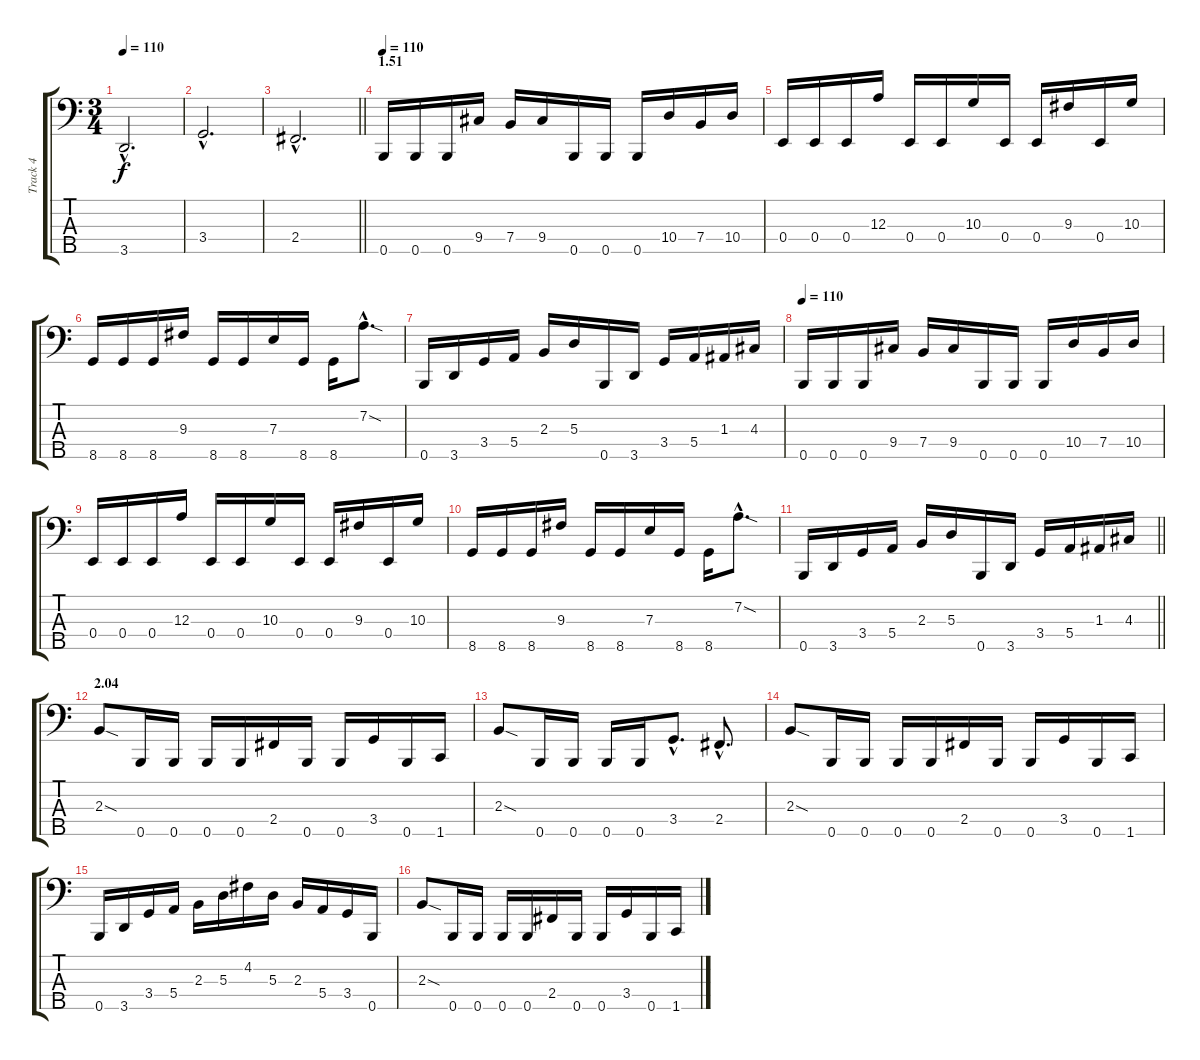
\track ("Track 4" "Track 4") {instrument electricbassfinger}
\staff {score tabs}
\tuning (G2 D2 A1 E1 B0) {hide}
\ts (3 4)
\tempo 110
\clef f4
\ks c
3.5{hac}.2{d dy f} |
3.4{hac}.2{d} |
\barLineRight lightlight
2.4{hac}.2{d} |
\section ("" "1.51")
\tempo 110
0.5.16 0.5.16 0.5.16 9.4.16 7.4.16 9.4.16 0.5.16 0.5.16 0.5.16 10.4.16 7.4.16 10.4.16 |
0.4.16 0.4.16 0.4.16 12.3.16 0.4.16 0.4.16 10.3.16 0.4.16 0.4.16 9.3.16 0.4.16 10.3.16 |
8.5.16 8.5.16 8.5.16 9.3.16 8.5.16 8.5.16 7.3.16 8.5.16 8.5.16 7.2{sod hac}.8{d} |
0.5.16 3.5.16 3.4.16 5.4.16 2.3.16 5.3.16 0.5.16 3.5.16 3.4.16 5.4.16 1.3.16 4.3.16 |
\tempo 110
0.5.16 0.5.16 0.5.16 9.4.16 7.4.16 9.4.16 0.5.16 0.5.16 0.5.16 10.4.16 7.4.16 10.4.16 |
0.4.16 0.4.16 0.4.16 12.3.16 0.4.16 0.4.16 10.3.16 0.4.16 0.4.16 9.3.16 0.4.16 10.3.16 |
8.5.16 8.5.16 8.5.16 9.3.16 8.5.16 8.5.16 7.3.16 8.5.16 8.5.16 7.2{sod hac}.8{d} |
\barLineRight lightlight
0.5.16 3.5.16 3.4.16 5.4.16 2.3.16 5.3.16 0.5.16 3.5.16 3.4.16 5.4.16 1.3.16 4.3.16 |
\section ("" "2.04")
2.3{sod}.8 0.5.16 0.5.16 0.5.16 0.5.16 2.4.16 0.5.16 0.5.16 3.4.16 0.5.16 1.5.16 |
2.3{sod}.8 0.5.16 0.5.16 0.5.16 0.5.16 3.4{hac}.8{d} 2.4{hac}.8{d} |
2.3{sod}.8 0.5.16 0.5.16 0.5.16 0.5.16 2.4.16 0.5.16 0.5.16 3.4.16 0.5.16 1.5.16 |
0.5.16 3.5.16 3.4.16 5.4.16 2.3.16 5.3.16 4.2.16 5.3.16 2.3.16 5.4.16 3.4.16 0.5.16 |
2.3{sod}.8 0.5.16 0.5.16 0.5.16 0.5.16 2.4.16 0.5.16 0.5.16 3.4.16 0.5.16 1.5.16
